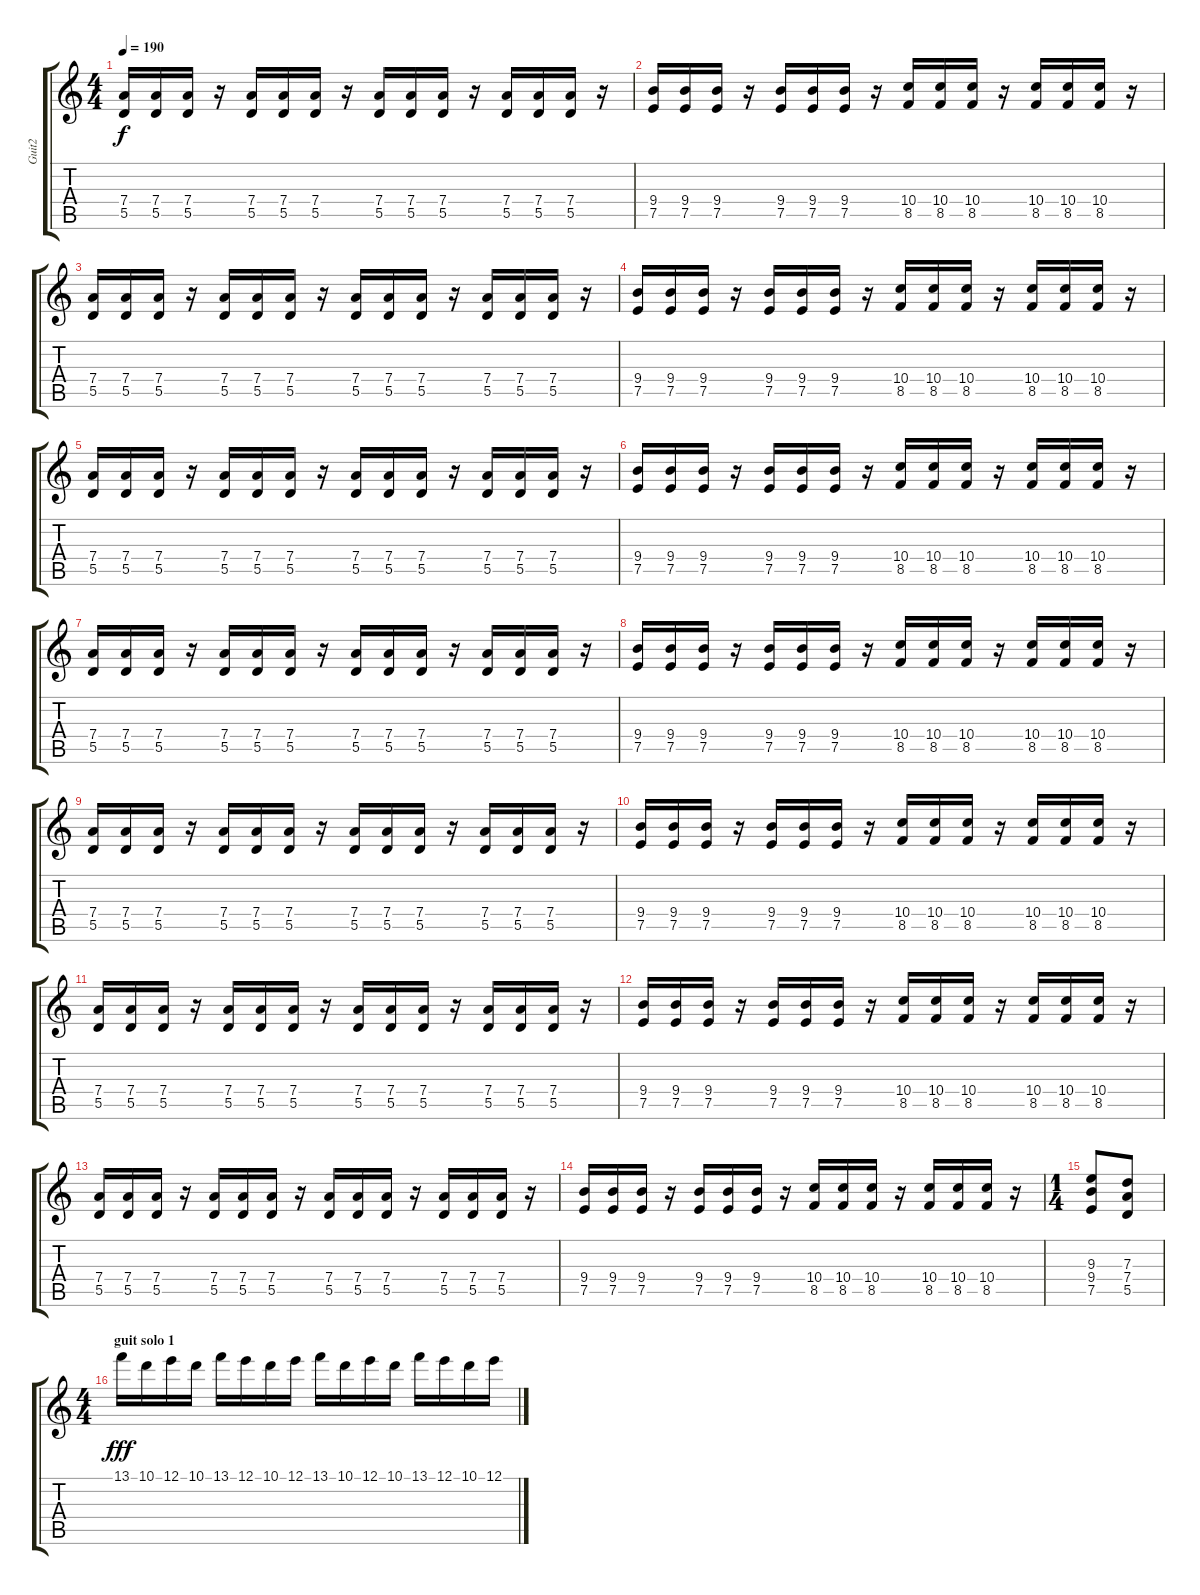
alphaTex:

\track ("Guit2" "Guit2") {instrument overdrivenguitar}
\staff {score tabs}
\tuning (E4 B3 G3 D3 A2 E2) {hide}
\ts (4 4)
\tempo 190
\clef g2
\ks c
(7.4 5.5).16{dy f} (7.4 5.5).16 (7.4 5.5).16 r.16 (7.4 5.5).16 (7.4 5.5).16 (7.4 5.5).16 r.16 (7.4 5.5).16 (7.4 5.5).16 (7.4 5.5).16 r.16 (7.4 5.5).16 (7.4 5.5).16 (7.4 5.5).16 r.16 |
(9.4 7.5).16 (9.4 7.5).16 (9.4 7.5).16 r.16 (9.4 7.5).16 (9.4 7.5).16 (9.4 7.5).16 r.16 (10.4 8.5).16 (10.4 8.5).16 (10.4 8.5).16 r.16 (10.4 8.5).16 (10.4 8.5).16 (10.4 8.5).16 r.16 |
(7.4 5.5).16 (7.4 5.5).16 (7.4 5.5).16 r.16 (7.4 5.5).16 (7.4 5.5).16 (7.4 5.5).16 r.16 (7.4 5.5).16 (7.4 5.5).16 (7.4 5.5).16 r.16 (7.4 5.5).16 (7.4 5.5).16 (7.4 5.5).16 r.16 |
(9.4 7.5).16 (9.4 7.5).16 (9.4 7.5).16 r.16 (9.4 7.5).16 (9.4 7.5).16 (9.4 7.5).16 r.16 (10.4 8.5).16 (10.4 8.5).16 (10.4 8.5).16 r.16 (10.4 8.5).16 (10.4 8.5).16 (10.4 8.5).16 r.16 |
(7.4 5.5).16 (7.4 5.5).16 (7.4 5.5).16 r.16 (7.4 5.5).16 (7.4 5.5).16 (7.4 5.5).16 r.16 (7.4 5.5).16 (7.4 5.5).16 (7.4 5.5).16 r.16 (7.4 5.5).16 (7.4 5.5).16 (7.4 5.5).16 r.16 |
(9.4 7.5).16 (9.4 7.5).16 (9.4 7.5).16 r.16 (9.4 7.5).16 (9.4 7.5).16 (9.4 7.5).16 r.16 (10.4 8.5).16 (10.4 8.5).16 (10.4 8.5).16 r.16 (10.4 8.5).16 (10.4 8.5).16 (10.4 8.5).16 r.16 |
(7.4 5.5).16 (7.4 5.5).16 (7.4 5.5).16 r.16 (7.4 5.5).16 (7.4 5.5).16 (7.4 5.5).16 r.16 (7.4 5.5).16 (7.4 5.5).16 (7.4 5.5).16 r.16 (7.4 5.5).16 (7.4 5.5).16 (7.4 5.5).16 r.16 |
(9.4 7.5).16 (9.4 7.5).16 (9.4 7.5).16 r.16 (9.4 7.5).16 (9.4 7.5).16 (9.4 7.5).16 r.16 (10.4 8.5).16 (10.4 8.5).16 (10.4 8.5).16 r.16 (10.4 8.5).16 (10.4 8.5).16 (10.4 8.5).16 r.16 |
(7.4 5.5).16 (7.4 5.5).16 (7.4 5.5).16 r.16 (7.4 5.5).16 (7.4 5.5).16 (7.4 5.5).16 r.16 (7.4 5.5).16 (7.4 5.5).16 (7.4 5.5).16 r.16 (7.4 5.5).16 (7.4 5.5).16 (7.4 5.5).16 r.16 |
(9.4 7.5).16 (9.4 7.5).16 (9.4 7.5).16 r.16 (9.4 7.5).16 (9.4 7.5).16 (9.4 7.5).16 r.16 (10.4 8.5).16 (10.4 8.5).16 (10.4 8.5).16 r.16 (10.4 8.5).16 (10.4 8.5).16 (10.4 8.5).16 r.16 |
(7.4 5.5).16 (7.4 5.5).16 (7.4 5.5).16 r.16 (7.4 5.5).16 (7.4 5.5).16 (7.4 5.5).16 r.16 (7.4 5.5).16 (7.4 5.5).16 (7.4 5.5).16 r.16 (7.4 5.5).16 (7.4 5.5).16 (7.4 5.5).16 r.16 |
(9.4 7.5).16 (9.4 7.5).16 (9.4 7.5).16 r.16 (9.4 7.5).16 (9.4 7.5).16 (9.4 7.5).16 r.16 (10.4 8.5).16 (10.4 8.5).16 (10.4 8.5).16 r.16 (10.4 8.5).16 (10.4 8.5).16 (10.4 8.5).16 r.16 |
(7.4 5.5).16 (7.4 5.5).16 (7.4 5.5).16 r.16 (7.4 5.5).16 (7.4 5.5).16 (7.4 5.5).16 r.16 (7.4 5.5).16 (7.4 5.5).16 (7.4 5.5).16 r.16 (7.4 5.5).16 (7.4 5.5).16 (7.4 5.5).16 r.16 |
(9.4 7.5).16 (9.4 7.5).16 (9.4 7.5).16 r.16 (9.4 7.5).16 (9.4 7.5).16 (9.4 7.5).16 r.16 (10.4 8.5).16 (10.4 8.5).16 (10.4 8.5).16 r.16 (10.4 8.5).16 (10.4 8.5).16 (10.4 8.5).16 r.16 |
\ts (1 4)
(9.3 9.4 7.5).8 (7.3 7.4 5.5).8 |
\ts (4 4)
\section ("" "guit solo 1")
13.1.16{dy fff} 10.1.16 12.1.16 10.1.16 13.1.16 12.1.16 10.1.16 12.1.16 13.1.16 10.1.16 12.1.16 10.1.16 13.1.16 12.1.16 10.1.16 12.1.16
